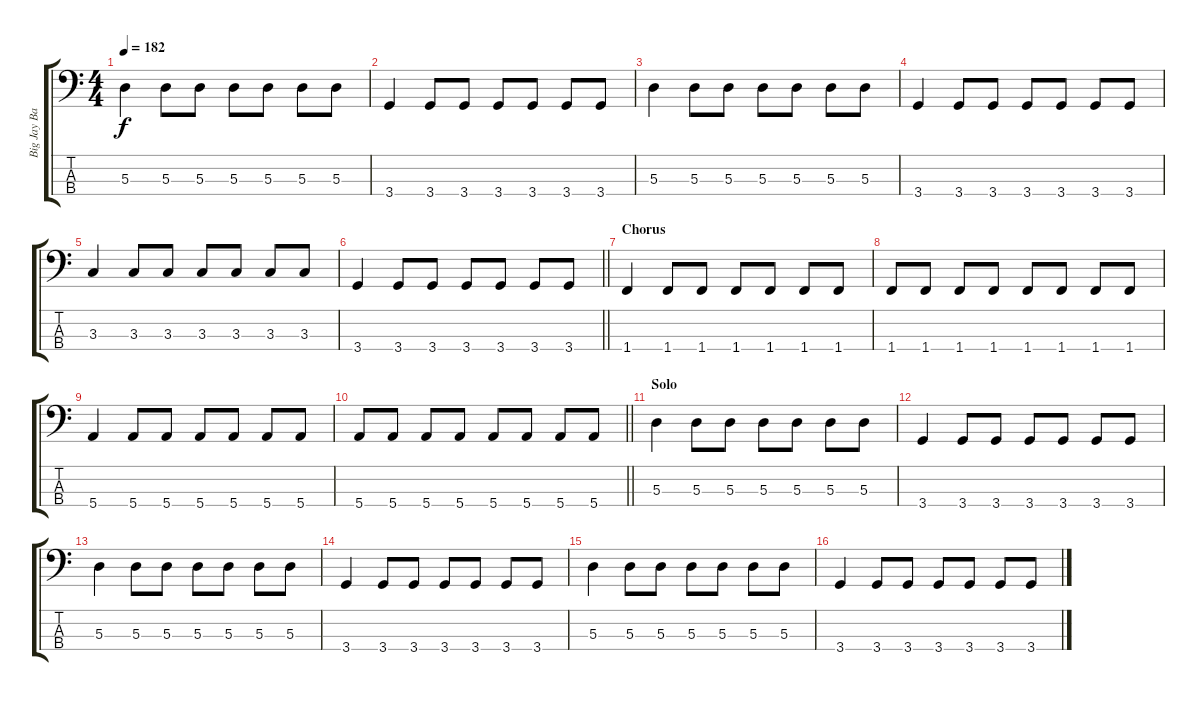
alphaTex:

\track ("Big Jay Bastard" "Big Jay Ba") {instrument electricbasspick}
\staff {score tabs}
\tuning (G2 D2 A1 E1) {hide}
\ts (4 4)
\tempo 182
\clef f4
\ks c
5.3.4{dy f} 5.3.8 5.3.8 5.3.8 5.3.8 5.3.8 5.3.8 |
3.4.4 3.4.8 3.4.8 3.4.8 3.4.8 3.4.8 3.4.8 |
5.3.4 5.3.8 5.3.8 5.3.8 5.3.8 5.3.8 5.3.8 |
3.4.4 3.4.8 3.4.8 3.4.8 3.4.8 3.4.8 3.4.8 |
3.3.4 3.3.8 3.3.8 3.3.8 3.3.8 3.3.8 3.3.8 |
\barLineRight lightlight
3.4.4 3.4.8 3.4.8 3.4.8 3.4.8 3.4.8 3.4.8 |
\section ("" "Chorus")
1.4.4 1.4.8 1.4.8 1.4.8 1.4.8 1.4.8 1.4.8 |
1.4.8 1.4.8 1.4.8 1.4.8 1.4.8 1.4.8 1.4.8 1.4.8 |
5.4.4 5.4.8 5.4.8 5.4.8 5.4.8 5.4.8 5.4.8 |
\barLineRight lightlight
5.4.8 5.4.8 5.4.8 5.4.8 5.4.8 5.4.8 5.4.8 5.4.8 |
\section ("" "Solo")
5.3.4 5.3.8 5.3.8 5.3.8 5.3.8 5.3.8 5.3.8 |
3.4.4 3.4.8 3.4.8 3.4.8 3.4.8 3.4.8 3.4.8 |
5.3.4 5.3.8 5.3.8 5.3.8 5.3.8 5.3.8 5.3.8 |
3.4.4 3.4.8 3.4.8 3.4.8 3.4.8 3.4.8 3.4.8 |
5.3.4 5.3.8 5.3.8 5.3.8 5.3.8 5.3.8 5.3.8 |
3.4.4 3.4.8 3.4.8 3.4.8 3.4.8 3.4.8 3.4.8
